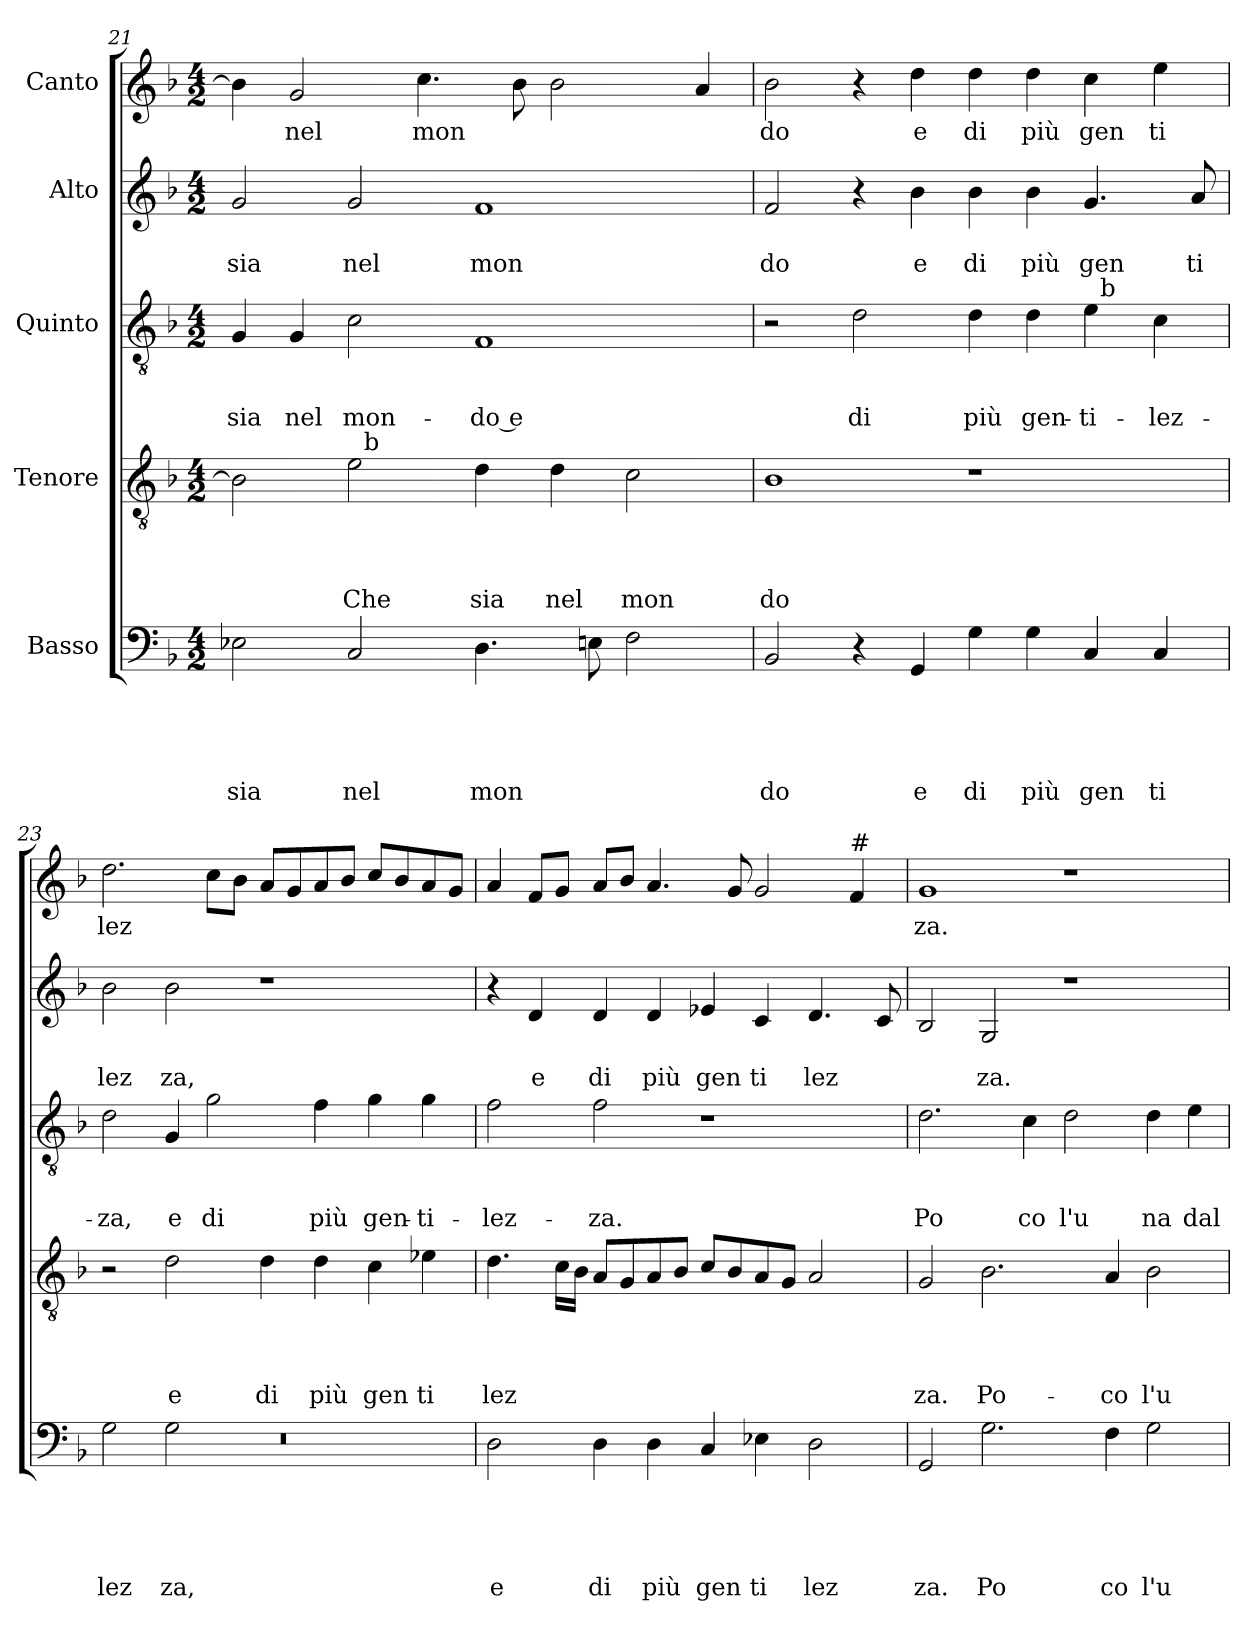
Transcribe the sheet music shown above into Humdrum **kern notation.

**kern	**text	**text	**text	**text	**text	**kern	**text	**text	**text	**text	**kern	**text	**text	**text	**kern	**text	**text	**kern	**text
*part5	*part5	*part5	*part5	*part5	*part5	*part4	*part4	*part4	*part4	*part4	*part3	*part3	*part3	*part3	*part2	*part2	*part2	*part1	*part1
*staff5	*staff5	*staff5	*staff5	*staff5	*staff5	*staff4	*staff4	*staff4	*staff4	*staff4	*staff3	*staff3	*staff3	*staff3	*staff2	*staff2	*staff2	*staff1	*staff1
*I"Basso	*	*	*	*	*	*I"Tenore	*	*	*	*	*I"Quinto	*	*	*	*I"Alto	*	*	*I"Canto	*
*clefF4	*	*	*	*	*	*clefGv2	*	*	*	*	*clefGv2	*	*	*	*clefG2	*	*	*clefG2	*
*ITrd-3c-5	*	*	*	*	*	*ITrd-3c-5	*	*	*	*	*ITrd-3c-5	*	*	*	*ITrd-3c-5	*	*	*	*
*k[b-e-]	*	*	*	*	*	*k[b-e-]	*	*	*	*	*k[b-e-]	*	*	*	*k[b-e-]	*	*	*k[b-]	*
*B-:	*	*	*	*	*	*B-:	*	*	*	*	*B-:	*	*	*	*B-:	*	*	*F:	*
*M4/2	*	*	*	*	*	*M4/2	*	*	*	*	*M4/2	*	*	*	*M4/2	*	*	*M4/2	*
=21	=21	=21	=21	=21	=21	=21	=21	=21	=21	=21	=21	=21	=21	=21	=21	=21	=21	=21	=21
!	!	!	!	!	!LO:LY:b	!	!	!	!	!	!	!	!	!LO:LY:b	!	!	!LO:LY:b	!	!
*	*	*	*	*	*	*^	*	*	*	*	*	*	*	*	*	*	*	*	*
2A-X\	.	.	.	.	sia	2e-\]	2ryy	.	.	.	.	4c/	.	.	sia	2cc/	.	sia	4b-\]	.
!	!	!	!	!	!	!	!	!	!	!	!	!	!	!	!LO:LY:b	!	!	!	!	!LO:LY:b
.	.	.	.	.	.	.	.	.	.	.	.	4c/	.	.	nel	.	.	.	2g/	nel
!	!	!	!	!	!LO:LY:b	!	!	!	!	!	!LO:LY:b	!	!	!	!LO:LY:b	!	!	!LO:LY:b	!	!
2F/	.	.	.	.	nel	2a\	32ryy	.	.	.	Che	2f\	.	.	mon-	2cc/	.	nel	.	.
!	!	!	!	!	!	!	!LO:TX:a:t=b	!	!	!	!	!	!	!	!	!	!	!	!	!
.	.	.	.	.	.	.	1ryy	.	.	.	.	.	.	.	.	.	.	.	.	.
!	!	!	!	!	!	!	!	!	!	!	!	!	!	!	!	!	!	!	!	!LO:LY:b
.	.	.	.	.	.	.	.	.	.	.	.	.	.	.	.	.	.	.	4.cc\	mon
!	!	!	!	!	!LO:LY:b	!	!	!	!	!	!LO:LY:b	!	!	!	!LO:LY:b:rj	!	!	!LO:LY:b	!	!
4.G\	.	.	.	.	mon	4g\	.	.	.	.	sia	1B-	.	.	-do e	1b-	.	mon	.	.
.	.	.	.	.	.	.	.	.	.	.	.	.	.	.	.	.	.	.	8b-\	.
!	!	!	!	!	!	!	!	!	!	!	!LO:LY:b	!	!	!	!	!	!	!	!	!
.	.	.	.	.	.	4g\	.	.	.	.	nel	.	.	.	.	.	.	.	2b-\	.
8An\	.	.	.	.	.	.	.	.	.	.	.	.	.	.	.	.	.	.	.	.
!	!	!	!	!	!	!	!	!	!	!	!LO:LY:b	!	!	!	!	!	!	!	!	!
2B-\	.	.	.	.	.	2f\	.	.	.	.	mon	.	.	.	.	.	.	.	.	.
.	.	.	.	.	.	.	4...ryy	.	.	.	.	.	.	.	.	.	.	.	.	.
.	.	.	.	.	.	.	.	.	.	.	.	.	.	.	.	.	.	.	4a/	.
=22	=22	=22	=22	=22	=22	=22	=22	=22	=22	=22	=22	=22	=22	=22	=22	=22	=22	=22	=22	=22
!	!	!	!	!	!LO:LY:b	!	!	!	!	!	!LO:LY:b	!	!	!	!	!	!	!LO:LY:b	!	!LO:LY:b
*	*	*	*	*	*	*v	*v	*	*	*	*	*^	*	*	*	*	*	*	*	*
2E-/	.	.	.	.	do	1e-	.	.	.	do	2r	1ryy	.	.	.	2b-/	.	do	2b-\	do
!	!	!	!	!	!	!	!	!	!	!	!	!	!	!	!LO:LY:b	!	!	!	!	!
4r	.	.	.	.	.	.	.	.	.	.	2g\	.	.	.	di	4r	.	.	4r	.
!	!	!	!	!	!LO:LY:b	!	!	!	!	!	!	!	!	!	!	!	!	!LO:LY:b	!	!LO:LY:b
4C/	.	.	.	.	e	.	.	.	.	.	.	.	.	.	.	4ee-\	.	e	4dd\	e
!	!	!	!	!	!LO:LY:b	!	!	!	!	!	!	!	!	!	!LO:LY:b	!	!	!LO:LY:b	!	!LO:LY:b
4c\	.	.	.	.	di	1r	.	.	.	.	4g\	2ryy	.	.	più	4ee-\	.	di	4dd\	di
!	!	!	!	!	!LO:LY:b	!	!	!	!	!	!	!	!	!	!LO:LY:b	!	!	!LO:LY:b	!	!LO:LY:b
4c\	.	.	.	.	più	.	.	.	.	.	4g\	.	.	.	gen-	4ee-\	.	più	4dd\	più
!	!	!	!	!	!LO:LY:b	!	!	!	!	!	!	!	!	!	!LO:LY:b	!	!	!LO:LY:b	!	!LO:LY:b
4F/	.	.	.	.	gen	.	.	.	.	.	4a\	32ryy	.	.	-ti-	4.cc/	.	gen	4cc\	gen
!	!	!	!	!	!	!	!	!	!	!	!	!LO:TX:a:t=b	!	!	!	!	!	!	!	!
.	.	.	.	.	.	.	.	.	.	.	.	4...ryy	.	.	.	.	.	.	.	.
!	!	!	!	!	!LO:LY:b	!	!	!	!	!	!	!	!	!	!LO:LY:b	!	!	!	!	!LO:LY:b
4F/	.	.	.	.	ti	.	.	.	.	.	4f\	.	.	.	-lez-	.	.	.	4ee\	ti
!	!	!	!	!	!	!	!	!	!	!	!	!	!	!	!	!	!	!LO:LY:b	!	!
.	.	.	.	.	.	.	.	.	.	.	.	.	.	.	.	8dd/	.	ti	.	.
=23	=23	=23	=23	=23	=23	=23	=23	=23	=23	=23	=23	=23	=23	=23	=23	=23	=23	=23	=23	=23
*^	*	*	*	*	*	*	*	*	*	*	*	*	*	*	*	*	*	*	*	*
*	*^	*	*	*	*	*	*	*	*	*	*	*	*	*	*	*	*	*	*	*	*
!	!	!LO:N:vis=1	!	!	!	!	!LO:LY:b	!	!	!	!	!	!	!	!	!	!LO:LY:b	!	!	!LO:LY:b	!	!LO:LY:b
*	*	*	*	*	*	*	*	*	*	*	*	*	*v	*v	*	*	*	*	*	*	*	*
2c\	2ryy	0r	.	.	.	.	lez	2r	.	.	.	.	2g\	.	.	-za,	2ee-\	.	lez	2.dd\	lez
!	!	!	!	!	!	!	!LO:LY:b	!	!	!	!	!LO:LY:b	!	!	!	!LO:LY:b	!	!	!LO:LY:b	!	!
2ryy	2c\	.	.	.	.	.	za,	2g\	.	.	.	e	4c/	.	.	e	2ee-\	.	za,	.	.
!	!	!	!	!	!	!	!	!	!	!	!	!	!	!	!	!LO:LY:b	!	!	!	!	!
.	.	.	.	.	.	.	.	.	.	.	.	.	2cc\	.	.	di	.	.	.	8cc\L	.
.	.	.	.	.	.	.	.	.	.	.	.	.	.	.	.	.	.	.	.	8b-\J	.
!	!	!	!	!	!	!	!	!	!	!	!	!LO:LY:b	!	!	!	!	!	!	!	!	!
1ryy	1ryy	.	.	.	.	.	.	4g\	.	.	.	di	.	.	.	.	1r	.	.	8a/L	.
.	.	.	.	.	.	.	.	.	.	.	.	.	.	.	.	.	.	.	.	8g/	.
!	!	!	!	!	!	!	!	!	!	!	!	!LO:LY:b	!	!	!	!LO:LY:b	!	!	!	!	!
.	.	.	.	.	.	.	.	4g\	.	.	.	più	4b-\	.	.	più	.	.	.	8a/	.
.	.	.	.	.	.	.	.	.	.	.	.	.	.	.	.	.	.	.	.	8b-/J	.
!	!	!	!	!	!	!	!	!	!	!	!	!LO:LY:b	!	!	!	!LO:LY:b	!	!	!	!	!
.	.	.	.	.	.	.	.	4f\	.	.	.	gen	4cc\	.	.	gen-	.	.	.	8cc/L	.
.	.	.	.	.	.	.	.	.	.	.	.	.	.	.	.	.	.	.	.	8b-/	.
!	!	!	!	!	!	!	!	!	!	!	!	!LO:LY:b	!	!	!	!LO:LY:b	!	!	!	!	!
.	.	.	.	.	.	.	.	4a-X\	.	.	.	ti	4cc\	.	.	-ti-	.	.	.	8a/	.
.	.	.	.	.	.	.	.	.	.	.	.	.	.	.	.	.	.	.	.	8g/J	.
*v	*v	*v	*	*	*	*	*	*	*	*	*	*	*	*	*	*	*	*	*	*	*
=24	=24	=24	=24	=24	=24	=24	=24	=24	=24	=24	=24	=24	=24	=24	=24	=24	=24	=24	=24
!	!	!	!	!	!LO:LY:b	!	!	!	!	!LO:LY:b	!	!	!	!LO:LY:b	!	!	!	!	!
2G\	.	.	.	.	e	4.g\	.	.	.	lez	2b-\	.	.	-lez-	4r	.	.	4a/	.
!	!	!	!	!	!	!	!	!	!	!	!	!	!	!	!	!	!LO:LY:b	!	!
.	.	.	.	.	.	.	.	.	.	.	.	.	.	.	4g/	.	e	8f/L	.
.	.	.	.	.	.	16f\LL	.	.	.	.	.	.	.	.	.	.	.	8g/J	.
.	.	.	.	.	.	16e-\JJ	.	.	.	.	.	.	.	.	.	.	.	.	.
!	!	!	!	!	!LO:LY:b	!	!	!	!	!	!	!	!	!LO:LY:b	!	!	!LO:LY:b	!	!
4G\	.	.	.	.	di	8d/L	.	.	.	.	2b-\	.	.	-za.	4g/	.	di	8a/L	.
.	.	.	.	.	.	8c/	.	.	.	.	.	.	.	.	.	.	.	8b-/J	.
!	!	!	!	!	!LO:LY:b	!	!	!	!	!	!	!	!	!	!	!	!LO:LY:b	!	!
4G\	.	.	.	.	più	8d/	.	.	.	.	.	.	.	.	4g/	.	più	4.a/	.
.	.	.	.	.	.	8e-/J	.	.	.	.	.	.	.	.	.	.	.	.	.
!	!	!	!	!	!LO:LY:b	!	!	!	!	!	!	!	!	!	!	!	!LO:LY:b	!	!
4F/	.	.	.	.	gen	8f/L	.	.	.	.	1r	.	.	.	4a-X/	.	gen	.	.
.	.	.	.	.	.	8e-/	.	.	.	.	.	.	.	.	.	.	.	8g/	.
!	!	!	!	!	!LO:LY:b	!	!	!	!	!	!	!	!	!	!	!	!LO:LY:b	!	!
4A-X\	.	.	.	.	ti	8d/	.	.	.	.	.	.	.	.	4f/	.	ti	2g/	.
.	.	.	.	.	.	8c/J	.	.	.	.	.	.	.	.	.	.	.	.	.
!	!	!	!	!	!LO:LY:b	!	!	!	!	!	!	!	!	!	!	!	!LO:LY:b	!	!
2G\	.	.	.	.	lez	2d/	.	.	.	.	.	.	.	.	4.g/	.	lez	.	.
!	!	!	!	!	!	!	!	!	!	!	!	!	!	!	!	!	!	!LO:TX:a:t=#	!
.	.	.	.	.	.	.	.	.	.	.	.	.	.	.	.	.	.	4f/	.
.	.	.	.	.	.	.	.	.	.	.	.	.	.	.	8f/	.	.	.	.
!!LO:PB:g=z
=25	=25	=25	=25	=25	=25	=25	=25	=25	=25	=25	=25	=25	=25	=25	=25	=25	=25	=25	=25
!	!	!	!	!	!LO:LY:b	!	!	!	!	!LO:LY:b	!	!	!	!LO:LY:b	!	!	!	!	!LO:LY:b
2C/	.	.	.	.	za.	2c/	.	.	.	za.	2.g\	.	.	Po	2e-/	.	.	1g	za.
!	!	!	!	!	!LO:LY:b	!	!	!	!	!LO:LY:b	!	!	!	!	!	!	!LO:LY:b	!	!
2.c\	.	.	.	.	Po	2.e-\	.	.	.	Po-	.	.	.	.	2c/	.	za.	.	.
!	!	!	!	!	!	!	!	!	!	!	!	!	!	!LO:LY:b	!	!	!	!	!
.	.	.	.	.	.	.	.	.	.	.	4f\	.	.	co	.	.	.	.	.
!	!	!	!	!	!	!	!	!	!	!	!	!	!	!LO:LY:b	!	!	!	!	!
.	.	.	.	.	.	.	.	.	.	.	2g\	.	.	l'u	1r	.	.	1r	.
!	!	!	!	!	!LO:LY:b	!	!	!	!	!LO:LY:b	!	!	!	!	!	!	!	!	!
4B-\	.	.	.	.	co	4d/	.	.	.	-co	.	.	.	.	.	.	.	.	.
!	!	!	!	!	!LO:LY:b	!	!	!	!	!LO:LY:b	!	!	!	!LO:LY:b	!	!	!	!	!
2c\	.	.	.	.	l'u	2e-\	.	.	.	l'u-	4g\	.	.	na	.	.	.	.	.
!	!	!	!	!	!	!	!	!	!	!	!	!	!	!LO:LY:b	!	!	!	!	!
.	.	.	.	.	.	.	.	.	.	.	4a\	.	.	dal	.	.	.	.	.
=	=	=	=	=	=	=	=	=	=	=	=	=	=	=	=	=	=	=	=
*-	*-	*-	*-	*-	*-	*-	*-	*-	*-	*-	*-	*-	*-	*-	*-	*-	*-	*-	*-
